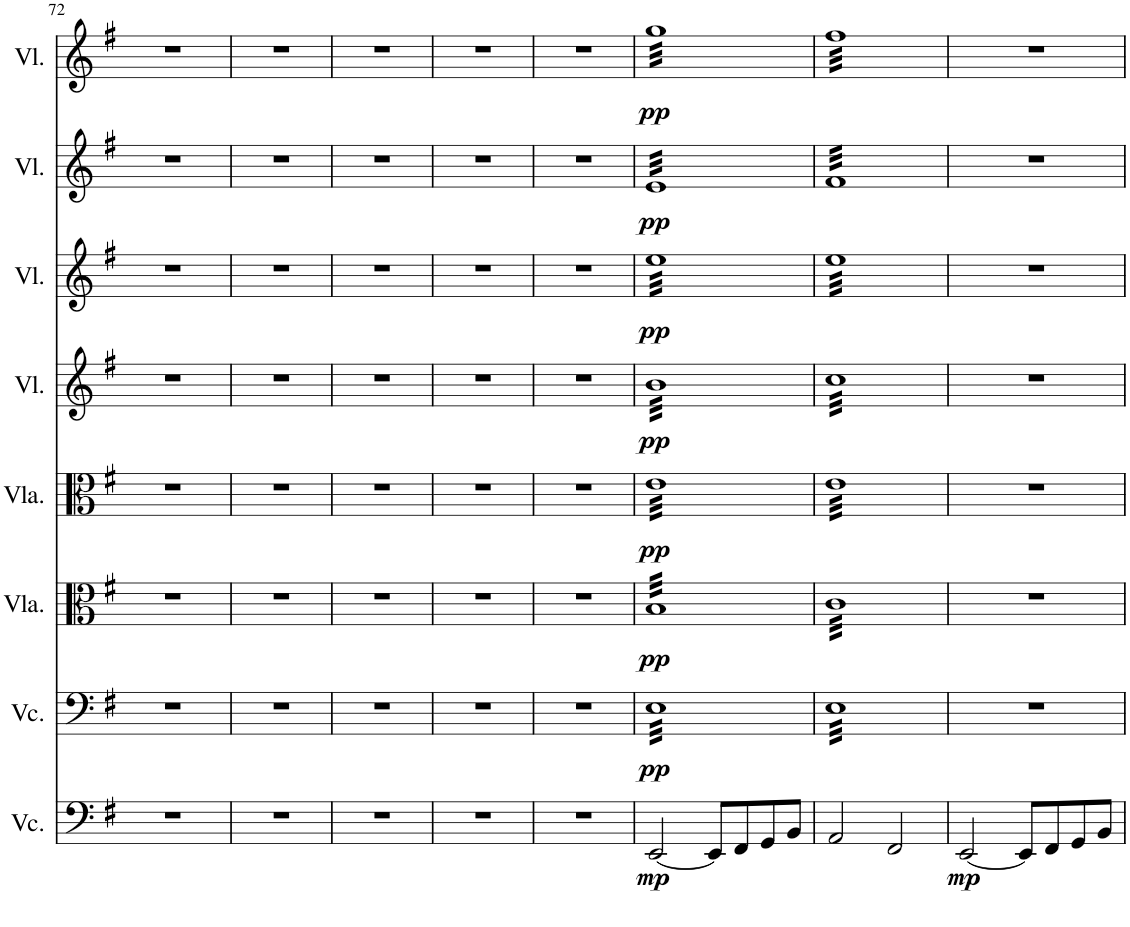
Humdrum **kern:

**kern	**dynam	**kern	**dynam	**kern	**dynam	**kern	**dynam	**kern	**dynam	**kern	**dynam	**kern	**dynam	**kern	**dynam
*part8	*part8	*part7	*part7	*part6	*part6	*part5	*part5	*part4	*part4	*part3	*part3	*part2	*part2	*part1	*part1
*staff8	*staff8	*staff7	*staff7	*staff6	*staff6	*staff5	*staff5	*staff4	*staff4	*staff3	*staff3	*staff2	*staff2	*staff1	*staff1
*I"Cello	*	*I"Cello	*	*I"Altviool	*	*I"Altviool	*	*I"Viool	*	*I"Viool	*	*I"Viool	*	*I"Viool	*
*	*	*	*	*	*	*	*	*I'Vl.	*	*I'Vl.	*	*I'Vl.	*	*I'Vl.	*
!!LO:PB:g=z
*clefF4	*	*clefF4	*	*clefC3	*	*clefC3	*	*clefG2	*	*clefG2	*	*clefG2	*	*clefG2	*
*k[f#]	*	*k[f#]	*	*k[f#]	*	*k[f#]	*	*k[f#]	*	*k[f#]	*	*k[f#]	*	*k[f#]	*
*M4/4	*	*M4/4	*	*M4/4	*	*M4/4	*	*M4/4	*	*M4/4	*	*M4/4	*	*M4/4	*
=72	=72	=72	=72	=72	=72	=72	=72	=72	=72	=72	=72	=72	=72	=72	=72
1r	.	1r	.	1r	.	1r	.	1r	.	1r	.	1r	.	1r	.
=73	=73	=73	=73	=73	=73	=73	=73	=73	=73	=73	=73	=73	=73	=73	=73
1r	.	1r	.	1r	.	1r	.	1r	.	1r	.	1r	.	1r	.
=74	=74	=74	=74	=74	=74	=74	=74	=74	=74	=74	=74	=74	=74	=74	=74
1r	.	1r	.	1r	.	1r	.	1r	.	1r	.	1r	.	1r	.
=75	=75	=75	=75	=75	=75	=75	=75	=75	=75	=75	=75	=75	=75	=75	=75
1r	.	1r	.	1r	.	1r	.	1r	.	1r	.	1r	.	1r	.
=76	=76	=76	=76	=76	=76	=76	=76	=76	=76	=76	=76	=76	=76	=76	=76
1r	.	1r	.	1r	.	1r	.	1r	.	1r	.	1r	.	1r	.
=77	=77	=77	=77	=77	=77	=77	=77	=77	=77	=77	=77	=77	=77	=77	=77
!	!LO:DY:b	!	!LO:DY:b	!	!LO:DY:b	!	!LO:DY:b	!	!LO:DY:b	!	!LO:DY:b	!	!LO:DY:b	!	!LO:DY:b
*	*	*tremolo	*	*	*	*	*	*	*	*	*	*	*	*	*
*	*	*	*	*tremolo	*	*	*	*	*	*	*	*	*	*	*
*	*	*	*	*	*	*tremolo	*	*	*	*	*	*	*	*	*
*	*	*	*	*	*	*	*	*tremolo	*	*	*	*	*	*	*
*	*	*	*	*	*	*	*	*	*	*tremolo	*	*	*	*	*
*	*	*	*	*	*	*	*	*	*	*	*	*tremolo	*	*	*
*	*	*	*	*	*	*	*	*	*	*	*	*	*	*tremolo	*
[2EE/	mp	32ELLL	pp	32BLLL	pp	32eLLL	pp	32bLLL	pp	32eeLLL	pp	32eLLL	pp	32ggLLL	pp
.	.	32E	.	32B	.	32e	.	32b	.	32ee	.	32e	.	32gg	.
.	.	32E	.	32B	.	32e	.	32b	.	32ee	.	32e	.	32gg	.
.	.	32E	.	32B	.	32e	.	32b	.	32ee	.	32e	.	32gg	.
.	.	32E	.	32B	.	32e	.	32b	.	32ee	.	32e	.	32gg	.
.	.	32E	.	32B	.	32e	.	32b	.	32ee	.	32e	.	32gg	.
.	.	32E	.	32B	.	32e	.	32b	.	32ee	.	32e	.	32gg	.
.	.	32E	.	32B	.	32e	.	32b	.	32ee	.	32e	.	32gg	.
.	.	32E	.	32B	.	32e	.	32b	.	32ee	.	32e	.	32gg	.
.	.	32E	.	32B	.	32e	.	32b	.	32ee	.	32e	.	32gg	.
.	.	32E	.	32B	.	32e	.	32b	.	32ee	.	32e	.	32gg	.
.	.	32E	.	32B	.	32e	.	32b	.	32ee	.	32e	.	32gg	.
.	.	32E	.	32B	.	32e	.	32b	.	32ee	.	32e	.	32gg	.
.	.	32E	.	32B	.	32e	.	32b	.	32ee	.	32e	.	32gg	.
.	.	32E	.	32B	.	32e	.	32b	.	32ee	.	32e	.	32gg	.
.	.	32E	.	32B	.	32e	.	32b	.	32ee	.	32e	.	32gg	.
8EE/L]	.	32E	.	32B	.	32e	.	32b	.	32ee	.	32e	.	32gg	.
.	.	32E	.	32B	.	32e	.	32b	.	32ee	.	32e	.	32gg	.
.	.	32E	.	32B	.	32e	.	32b	.	32ee	.	32e	.	32gg	.
.	.	32E	.	32B	.	32e	.	32b	.	32ee	.	32e	.	32gg	.
8FF#/	.	32E	.	32B	.	32e	.	32b	.	32ee	.	32e	.	32gg	.
.	.	32E	.	32B	.	32e	.	32b	.	32ee	.	32e	.	32gg	.
.	.	32E	.	32B	.	32e	.	32b	.	32ee	.	32e	.	32gg	.
.	.	32E	.	32B	.	32e	.	32b	.	32ee	.	32e	.	32gg	.
8GG/	.	32E	.	32B	.	32e	.	32b	.	32ee	.	32e	.	32gg	.
.	.	32E	.	32B	.	32e	.	32b	.	32ee	.	32e	.	32gg	.
.	.	32E	.	32B	.	32e	.	32b	.	32ee	.	32e	.	32gg	.
.	.	32E	.	32B	.	32e	.	32b	.	32ee	.	32e	.	32gg	.
8BB/J	.	32E	.	32B	.	32e	.	32b	.	32ee	.	32e	.	32gg	.
.	.	32E	.	32B	.	32e	.	32b	.	32ee	.	32e	.	32gg	.
.	.	32E	.	32B	.	32e	.	32b	.	32ee	.	32e	.	32gg	.
.	.	32EJJJ	.	32BJJJ	.	32eJJJ	.	32bJJJ	.	32eeJJJ	.	32eJJJ	.	32ggJJJ	.
=78	=78	=78	=78	=78	=78	=78	=78	=78	=78	=78	=78	=78	=78	=78	=78
2AA/	.	32ELLL	.	32cLLL	.	32eLLL	.	32ccLLL	.	32eeLLL	.	32f#LLL	.	32ff#LLL	.
.	.	32E	.	32c	.	32e	.	32cc	.	32ee	.	32f#	.	32ff#	.
.	.	32E	.	32c	.	32e	.	32cc	.	32ee	.	32f#	.	32ff#	.
.	.	32E	.	32c	.	32e	.	32cc	.	32ee	.	32f#	.	32ff#	.
.	.	32E	.	32c	.	32e	.	32cc	.	32ee	.	32f#	.	32ff#	.
.	.	32E	.	32c	.	32e	.	32cc	.	32ee	.	32f#	.	32ff#	.
.	.	32E	.	32c	.	32e	.	32cc	.	32ee	.	32f#	.	32ff#	.
.	.	32E	.	32c	.	32e	.	32cc	.	32ee	.	32f#	.	32ff#	.
.	.	32E	.	32c	.	32e	.	32cc	.	32ee	.	32f#	.	32ff#	.
.	.	32E	.	32c	.	32e	.	32cc	.	32ee	.	32f#	.	32ff#	.
.	.	32E	.	32c	.	32e	.	32cc	.	32ee	.	32f#	.	32ff#	.
.	.	32E	.	32c	.	32e	.	32cc	.	32ee	.	32f#	.	32ff#	.
.	.	32E	.	32c	.	32e	.	32cc	.	32ee	.	32f#	.	32ff#	.
.	.	32E	.	32c	.	32e	.	32cc	.	32ee	.	32f#	.	32ff#	.
.	.	32E	.	32c	.	32e	.	32cc	.	32ee	.	32f#	.	32ff#	.
.	.	32E	.	32c	.	32e	.	32cc	.	32ee	.	32f#	.	32ff#	.
2FF#/	.	32E	.	32c	.	32e	.	32cc	.	32ee	.	32f#	.	32ff#	.
.	.	32E	.	32c	.	32e	.	32cc	.	32ee	.	32f#	.	32ff#	.
.	.	32E	.	32c	.	32e	.	32cc	.	32ee	.	32f#	.	32ff#	.
.	.	32E	.	32c	.	32e	.	32cc	.	32ee	.	32f#	.	32ff#	.
.	.	32E	.	32c	.	32e	.	32cc	.	32ee	.	32f#	.	32ff#	.
.	.	32E	.	32c	.	32e	.	32cc	.	32ee	.	32f#	.	32ff#	.
.	.	32E	.	32c	.	32e	.	32cc	.	32ee	.	32f#	.	32ff#	.
.	.	32E	.	32c	.	32e	.	32cc	.	32ee	.	32f#	.	32ff#	.
.	.	32E	.	32c	.	32e	.	32cc	.	32ee	.	32f#	.	32ff#	.
.	.	32E	.	32c	.	32e	.	32cc	.	32ee	.	32f#	.	32ff#	.
.	.	32E	.	32c	.	32e	.	32cc	.	32ee	.	32f#	.	32ff#	.
.	.	32E	.	32c	.	32e	.	32cc	.	32ee	.	32f#	.	32ff#	.
.	.	32E	.	32c	.	32e	.	32cc	.	32ee	.	32f#	.	32ff#	.
.	.	32E	.	32c	.	32e	.	32cc	.	32ee	.	32f#	.	32ff#	.
.	.	32E	.	32c	.	32e	.	32cc	.	32ee	.	32f#	.	32ff#	.
.	.	32EJJJ	.	32cJJJ	.	32eJJJ	.	32ccJJJ	.	32eeJJJ	.	32f#JJJ	.	32ff#JJJ	.
*	*	*	*	*	*	*	*	*	*	*	*	*	*	*Xtremolo	*
*	*	*	*	*	*	*	*	*	*	*	*	*Xtremolo	*	*	*
*	*	*	*	*	*	*	*	*	*	*Xtremolo	*	*	*	*	*
*	*	*	*	*	*	*	*	*Xtremolo	*	*	*	*	*	*	*
*	*	*	*	*	*	*Xtremolo	*	*	*	*	*	*	*	*	*
*	*	*	*	*Xtremolo	*	*	*	*	*	*	*	*	*	*	*
*	*	*Xtremolo	*	*	*	*	*	*	*	*	*	*	*	*	*
=79	=79	=79	=79	=79	=79	=79	=79	=79	=79	=79	=79	=79	=79	=79	=79
!	!LO:DY:b	!	!	!	!	!	!	!	!	!	!	!	!	!	!
[2EE/	mp	1r	.	1r	.	1r	.	1r	.	1r	.	1r	.	1r	.
8EE/L]	.	.	.	.	.	.	.	.	.	.	.	.	.	.	.
8FF#/	.	.	.	.	.	.	.	.	.	.	.	.	.	.	.
8GG/	.	.	.	.	.	.	.	.	.	.	.	.	.	.	.
8BB/J	.	.	.	.	.	.	.	.	.	.	.	.	.	.	.
=	=	=	=	=	=	=	=	=	=	=	=	=	=	=	=
*-	*-	*-	*-	*-	*-	*-	*-	*-	*-	*-	*-	*-	*-	*-	*-
